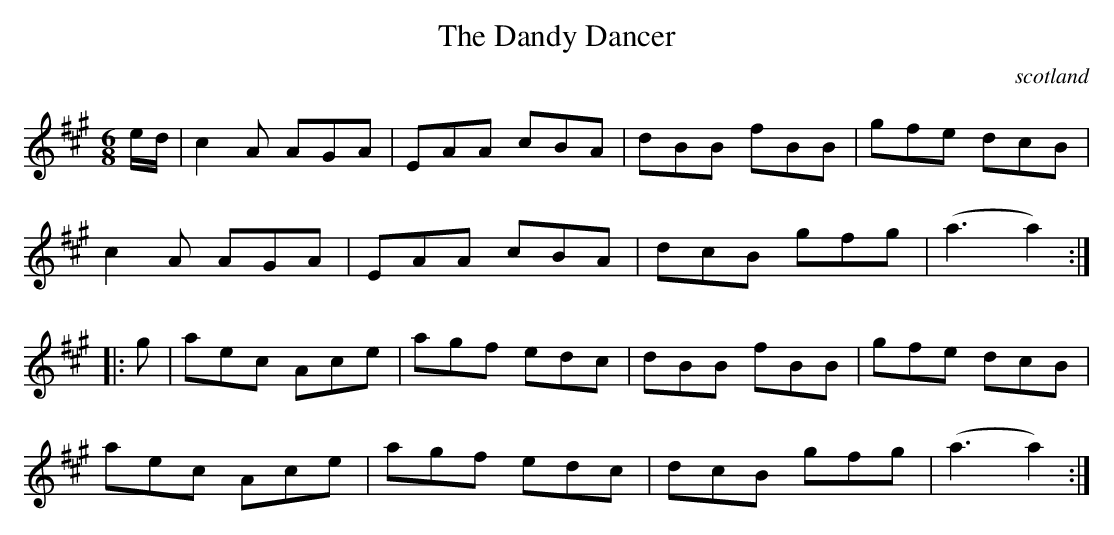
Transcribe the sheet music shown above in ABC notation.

X:1
T:Dandy Dancer, The
O:scotland
M:6/8
L:1/8
K:A
e/d/|c2A AGA|EAA cBA|dBB fBB|gfe dcB|
c2A AGA|EAA cBA|dcB gfg|(a3a2):|
|:g|aec Ace|agf edc|dBB fBB|gfe dcB|
aec Ace|agf edc|dcB gfg|(a3a2):|
